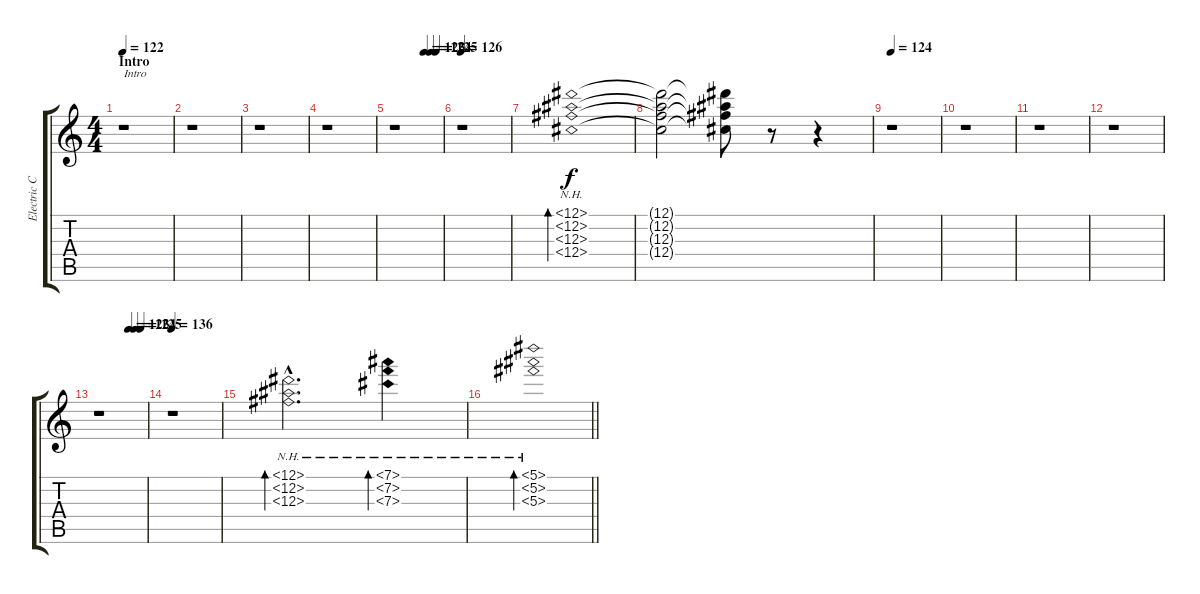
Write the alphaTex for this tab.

\track ("Electric Clean " "Electric C") {instrument electricguitarjazz}
\staff {score tabs}
\tuning (Eb4 Bb3 Gb3 Db3 Ab2 Eb2) {hide}
\ts (4 4)
\section ("" "Intro")
\tempo 122
\clef g2
\ks c
r.1{txt "Intro" dy f instrument electricguitarjazz} |
r.1 |
r.1 |
r.1 |
\tempo (123 0.625)
\tempo (124 0.75)
\tempo (125 0.875)
r.1 |
\tempo 126
r.1 |
(12.1{nh} 12.2{nh} 12.3{nh} 12.4{nh}).1{bd 240} |
(12.1{t} 12.2{t} 12.3{t} 12.4{t}).2 (12.1{t} 12.2{t} 12.3{t} 12.4{t}).8 r.8 r.4 |
\tempo 124
r.1 |
r.1 |
r.1 |
r.1 |
\tempo (123 0.625)
\tempo (124 0.75)
\tempo (125 0.875)
r.1 |
\tempo 136
r.1 |
(12.1{nh hac} 12.2{nh hac} 12.3{nh hac}).2{d bd 240} (7.1{nh} 7.2{nh} 7.3{nh}).4{bd 240} |
\barLineRight lightlight
(5.1{nh} 5.2{nh} 5.3{nh}).1{bd 240}
